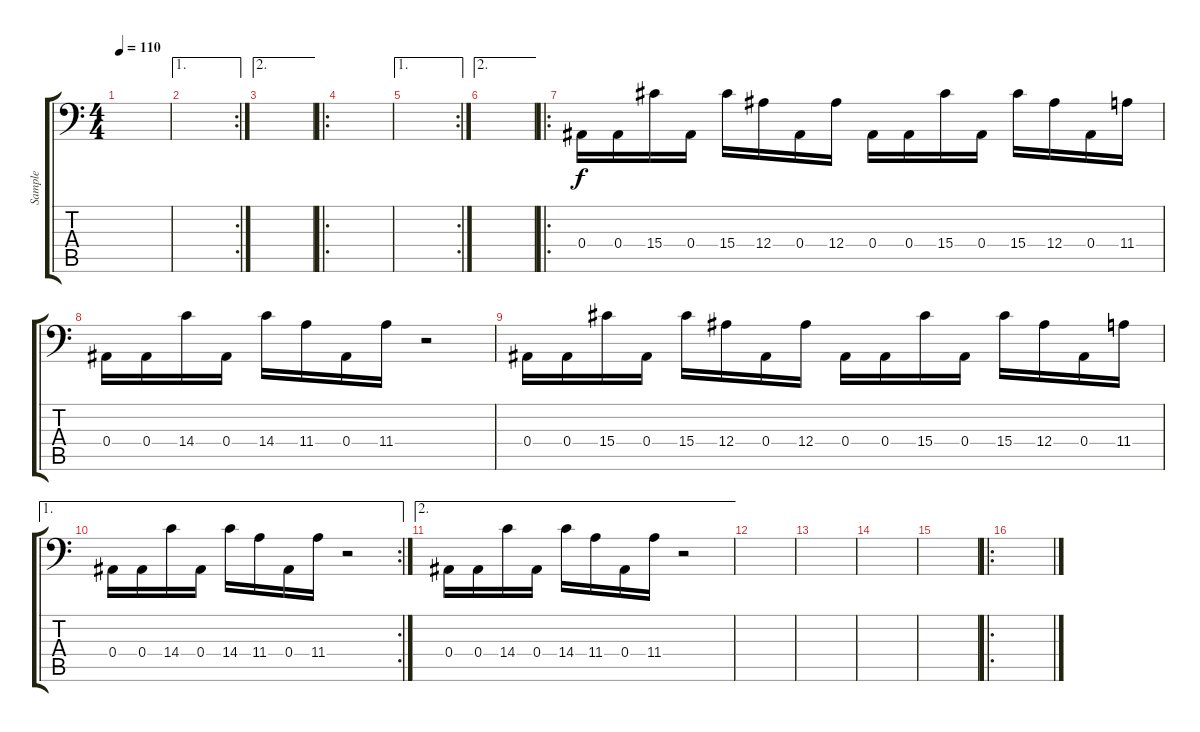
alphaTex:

\track ("Sample" "Sample") {instrument synthstrings1}
\staff {score tabs}
\tuning (C4 G3 Eb3 Bb2 F2 Bb1) {hide}
\ts (4 4)
\tempo 110
\clef f4
\ks c
|
\ae 1
\rc 2
|
\ae 2
|
\ro
|
\ae 1
\rc 2
|
\ae 2
|
\ro
0.4.16 0.4.16 15.4.16 0.4.16 15.4.16 12.4.16 0.4.16 12.4.16 0.4.16 0.4.16 15.4.16 0.4.16 15.4.16 12.4.16 0.4.16 11.4.16 |
0.4.16 0.4.16 14.4.16 0.4.16 14.4.16 11.4.16 0.4.16 11.4.16 r.2 |
0.4.16 0.4.16 15.4.16 0.4.16 15.4.16 12.4.16 0.4.16 12.4.16 0.4.16 0.4.16 15.4.16 0.4.16 15.4.16 12.4.16 0.4.16 11.4.16 |
\ae 1
\rc 2
0.4.16 0.4.16 14.4.16 0.4.16 14.4.16 11.4.16 0.4.16 11.4.16 r.2 |
\ae 2
0.4.16 0.4.16 14.4.16 0.4.16 14.4.16 11.4.16 0.4.16 11.4.16 r.2 |
|
|
|
|
\ro
